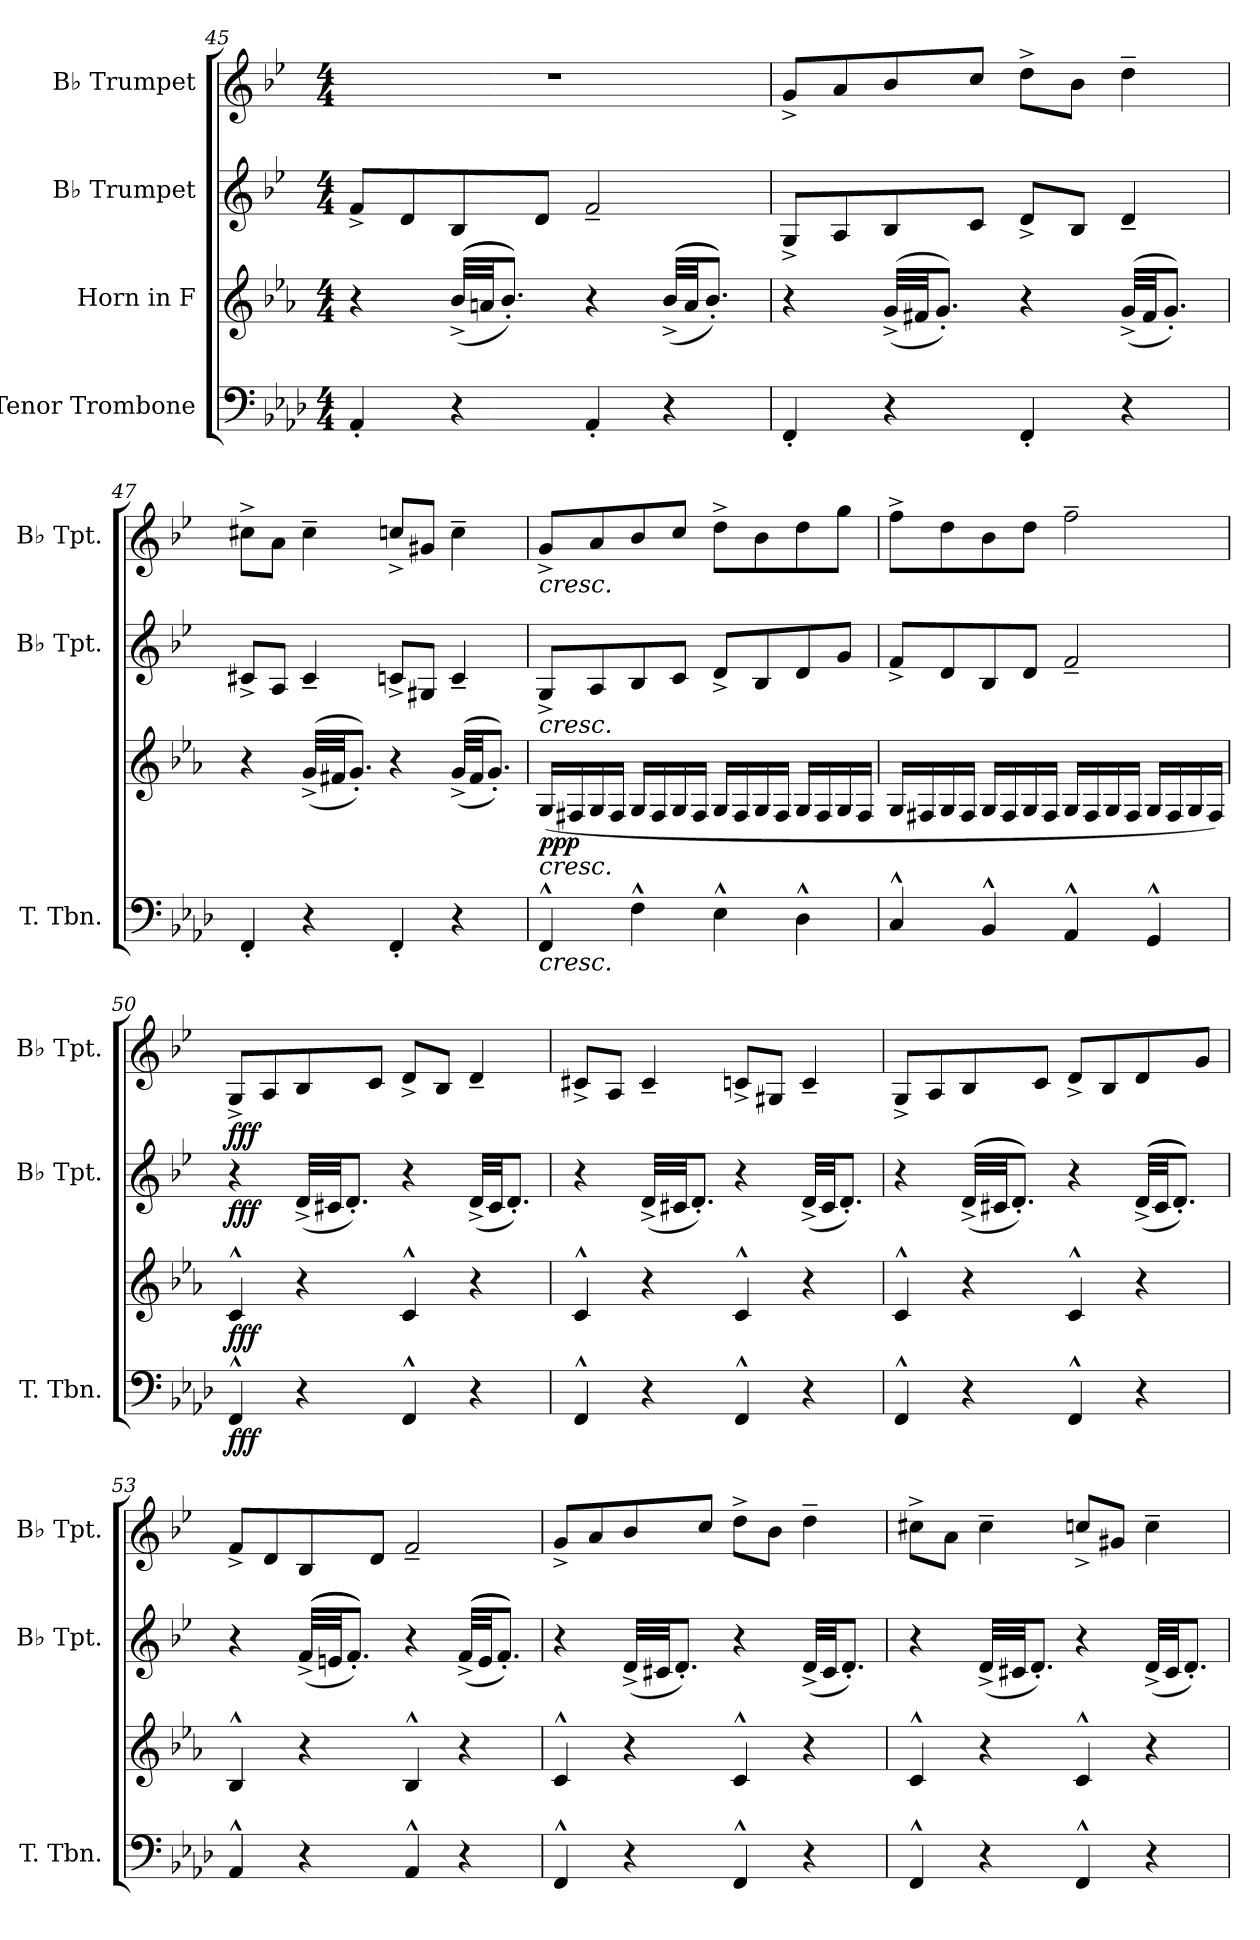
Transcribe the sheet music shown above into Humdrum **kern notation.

**kern	**dynam	**kern	**dynam	**kern	**dynam	**kern	**dynam
*part4	*part4	*part3	*part3	*part2	*part2	*part1	*part1
*staff4	*staff4	*staff3	*staff3	*staff2	*staff2	*staff1	*staff1
*I"Tenor Trombone	*	*I"Horn in F	*	*I"B♭ Trumpet	*	*I"B♭ Trumpet	*
*I'T. Tbn.	*	*	*	*I'B♭ Tpt.	*	*I'B♭ Tpt.	*
!!LO:LB:g=z
*clefF4	*	*clefG2	*	*clefG2	*	*clefG2	*
*	*	*ITrd4c7	*	*ITrd1c2	*	*ITrd1c2	*
*k[b-e-a-d-]	*	*k[b-e-a-d-]	*	*k[b-e-a-d-]	*	*k[b-e-a-d-]	*
*M4/4	*	*M4/4	*	*M4/4	*	*M4/4	*
=45	=45	=45	=45	=45	=45	=45	=45
4AA-'/	.	4r	.	8e-^/L	.	1r	.
.	.	.	.	8c/	.	.	.
4r	.	(<(<(<32e-^/LLL	.	8A-/	.	.	.
.	.	32dn/JJ	.	.	.	.	.
.	.	8.e-'/J)))	.	.	.	.	.
.	.	.	.	8c/J	.	.	.
4AA-'/	.	4r	.	2e-~/	.	.	.
4r	.	(<(<(<32e-^/LLL	.	.	.	.	.
.	.	32d/JJ	.	.	.	.	.
.	.	8.e-'/J)))	.	.	.	.	.
=46	=46	=46	=46	=46	=46	=46	=46
*	*	*	*	*	*	*MM140	*
4FF'/	.	4r	.	8F^/L	.	8f^/L	.
.	.	.	.	8G/	.	8g/	.
4r	.	(<(<32c^/LLL	.	8A-/	.	8a-/	.
.	.	32Bn/JJ	.	.	.	.	.
.	.	8.c'/J))	.	.	.	.	.
.	.	.	.	8B-/J	.	8b-/J	.
4FF'/	.	4r	.	8c^/L	.	8cc^\L	.
.	.	.	.	8A-/J	.	8a-\J	.
4r	.	(<(<32c^/LLL	.	4c~/	.	4cc~\	.
.	.	32B/JJ	.	.	.	.	.
.	.	8.c'/J))	.	.	.	.	.
=47	=47	=47	=47	=47	=47	=47	=47
4FF'/	.	4r	.	8Bn^/L	.	8bn^\L	.
.	.	.	.	8G/J	.	8g\J	.
4r	.	(<(<32c^/LLL	.	4B~/	.	4b~\	.
.	.	32Bn/JJ	.	.	.	.	.
.	.	8.c'/J))	.	.	.	.	.
4FF'/	.	4r	.	8B-X^/L	.	8b-X^/L	.
.	.	.	.	8F#X/J	.	8f#X/J	.
4r	.	(<(<32c^/LLL	.	4B-~/	.	4b-~\	.
.	.	32B/JJ	.	.	.	.	.
.	.	8.c'/J))	.	.	.	.	.
!!LO:PB:g=z
=48	=48	=48	=48	=48	=48	=48	=48
!	!	!	!	!	!	!LO:TX:b:i:t=cresc.	!
!	!	!	!	!LO:TX:b:i:t=cresc.	!	!	!
!	!	!LO:TX:b:i:t=cresc.	!	!	!	!	!
!LO:TX:b:i:t=cresc.	!	!	!	!	!	!	!
!	!	!	!LO:DY:b	!	!	!	!
4FF^^/	.	(>16C/LL	ppp	8F^/L	.	8f^/L	.
.	.	16BBn/	.	.	.	.	.
.	.	16C/	.	8G/	.	8g/	.
.	.	16BB/JJ	.	.	.	.	.
4F^^\	.	16C/LL	.	8A-/	.	8a-/	.
.	.	16BB/	.	.	.	.	.
.	.	16C/	.	8B-/J	.	8b-/J	.
.	.	16BB/JJ	.	.	.	.	.
4E-^^\	.	16C/LL	.	8c^/L	.	8cc^\L	.
.	.	16BB/	.	.	.	.	.
.	.	16C/	.	8A-/	.	8a-\	.
.	.	16BB/JJ	.	.	.	.	.
4D-^^\	.	16C/LL	.	8c/	.	8cc\	.
.	.	16BB/	.	.	.	.	.
.	.	16C/	.	8f/J	.	8ff\J	.
.	.	16BB/JJ	.	.	.	.	.
!!LO:LB:g=z
=49	=49	=49	=49	=49	=49	=49	=49
4C^^/	.	16C/LL	.	8e-^/L	.	8ee-^\L	.
.	.	16BBn/	.	.	.	.	.
.	.	16C/	.	8c/	.	8cc\	.
.	.	16BB/JJ	.	.	.	.	.
4BB-^^/	.	16C/LL	.	8A-/	.	8a-\	.
.	.	16BB/	.	.	.	.	.
.	.	16C/	.	8c/J	.	8cc\J	.
.	.	16BB/JJ	.	.	.	.	.
4AA-^^/	.	16C/LL	.	2e-~/	.	2ee-~\	.
.	.	16BB/	.	.	.	.	.
.	.	16C/	.	.	.	.	.
.	.	16BB/JJ	.	.	.	.	.
4GG^^/	.	16C/LL	.	.	.	.	.
.	.	16BB/	.	.	.	.	.
.	.	16C/	.	.	.	.	.
.	.	16BB/JJ)	.	.	.	.	.
=50	=50	=50	=50	=50	=50	=50	=50
!!LO:REH:place=s1:a:B:fs=14:t=C
*	*	*	*	*	*	*MM150	*
!	!LO:DY:b	!	!LO:DY:b	!	!LO:DY:b	!	!LO:DY:b
4FF^^/	fff	4F^^/	fff	4r	fff	8F^/L	fff
.	.	.	.	.	.	8G/	.
4r	.	4r	.	(<32c^/LLL	.	8A-/	.
.	.	.	.	32Bn/JJ	.	.	.
.	.	.	.	8.c'/J)	.	.	.
.	.	.	.	.	.	8B-/J	.
4FF^^/	.	4F^^/	.	4r	.	8c^/L	.
.	.	.	.	.	.	8A-/J	.
4r	.	4r	.	(<32c^/LLL	.	4c~/	.
.	.	.	.	32B/JJ	.	.	.
.	.	.	.	8.c'/J)	.	.	.
!!LO:PB:g=z
=51	=51	=51	=51	=51	=51	=51	=51
4FF^^/	.	4F^^/	.	4r	.	8Bn^/L	.
.	.	.	.	.	.	8G/J	.
4r	.	4r	.	(<32c^/LLL	.	4B~/	.
.	.	.	.	32Bn/JJ	.	.	.
.	.	.	.	8.c'/J)	.	.	.
4FF^^/	.	4F^^/	.	4r	.	8B-X^/L	.
.	.	.	.	.	.	8F#X/J	.
4r	.	4r	.	(<32c^/LLL	.	4B-~/	.
.	.	.	.	32B/JJ	.	.	.
.	.	.	.	8.c'/J)	.	.	.
=52	=52	=52	=52	=52	=52	=52	=52
4FF^^/	.	4F^^/	.	4r	.	8F^/L	.
.	.	.	.	.	.	8G/	.
4r	.	4r	.	(<(<(<32c^/LLL	.	8A-/	.
.	.	.	.	32Bn/JJ	.	.	.
.	.	.	.	8.c'/J)))	.	.	.
.	.	.	.	.	.	8B-/J	.
4FF^^/	.	4F^^/	.	4r	.	8c^/L	.
.	.	.	.	.	.	8A-/	.
4r	.	4r	.	(<(<(<32c^/LLL	.	8c/	.
.	.	.	.	32B/JJ	.	.	.
.	.	.	.	8.c'/J)))	.	.	.
.	.	.	.	.	.	8f/J	.
=53	=53	=53	=53	=53	=53	=53	=53
4AA-^^/	.	4E-^^/	.	4r	.	8e-^/L	.
.	.	.	.	.	.	8c/	.
4r	.	4r	.	(<(<(<32e-^/LLL	.	8A-/	.
.	.	.	.	32dn/JJ	.	.	.
.	.	.	.	8.e-'/J)))	.	.	.
.	.	.	.	.	.	8c/J	.
4AA-^^/	.	4E-^^/	.	4r	.	2e-~/	.
4r	.	4r	.	(<(<(<32e-^/LLL	.	.	.
.	.	.	.	32d/JJ	.	.	.
.	.	.	.	8.e-'/J)))	.	.	.
!!LO:LB:g=z
=54	=54	=54	=54	=54	=54	=54	=54
4FF^^/	.	4F^^/	.	4r	.	8f^/L	.
.	.	.	.	.	.	8g/	.
4r	.	4r	.	(<32c^/LLL	.	8a-/	.
.	.	.	.	32Bn/JJ	.	.	.
.	.	.	.	8.c'/J)	.	.	.
.	.	.	.	.	.	8b-/J	.
4FF^^/	.	4F^^/	.	4r	.	8cc^\L	.
.	.	.	.	.	.	8a-\J	.
4r	.	4r	.	(<32c^/LLL	.	4cc~\	.
.	.	.	.	32B/JJ	.	.	.
.	.	.	.	8.c'/J)	.	.	.
=55	=55	=55	=55	=55	=55	=55	=55
4FF^^/	.	4F^^/	.	4r	.	8bn^\L	.
.	.	.	.	.	.	8g\J	.
4r	.	4r	.	(<32c^/LLL	.	4b~\	.
.	.	.	.	32Bn/JJ	.	.	.
.	.	.	.	8.c'/J)	.	.	.
4FF^^/	.	4F^^/	.	4r	.	8b-X^/L	.
.	.	.	.	.	.	8f#X/J	.
4r	.	4r	.	(<32c^/LLL	.	4b-~\	.
.	.	.	.	32B/JJ	.	.	.
.	.	.	.	8.c'/J)	.	.	.
=	=	=	=	=	=	=	=
*-	*-	*-	*-	*-	*-	*-	*-
